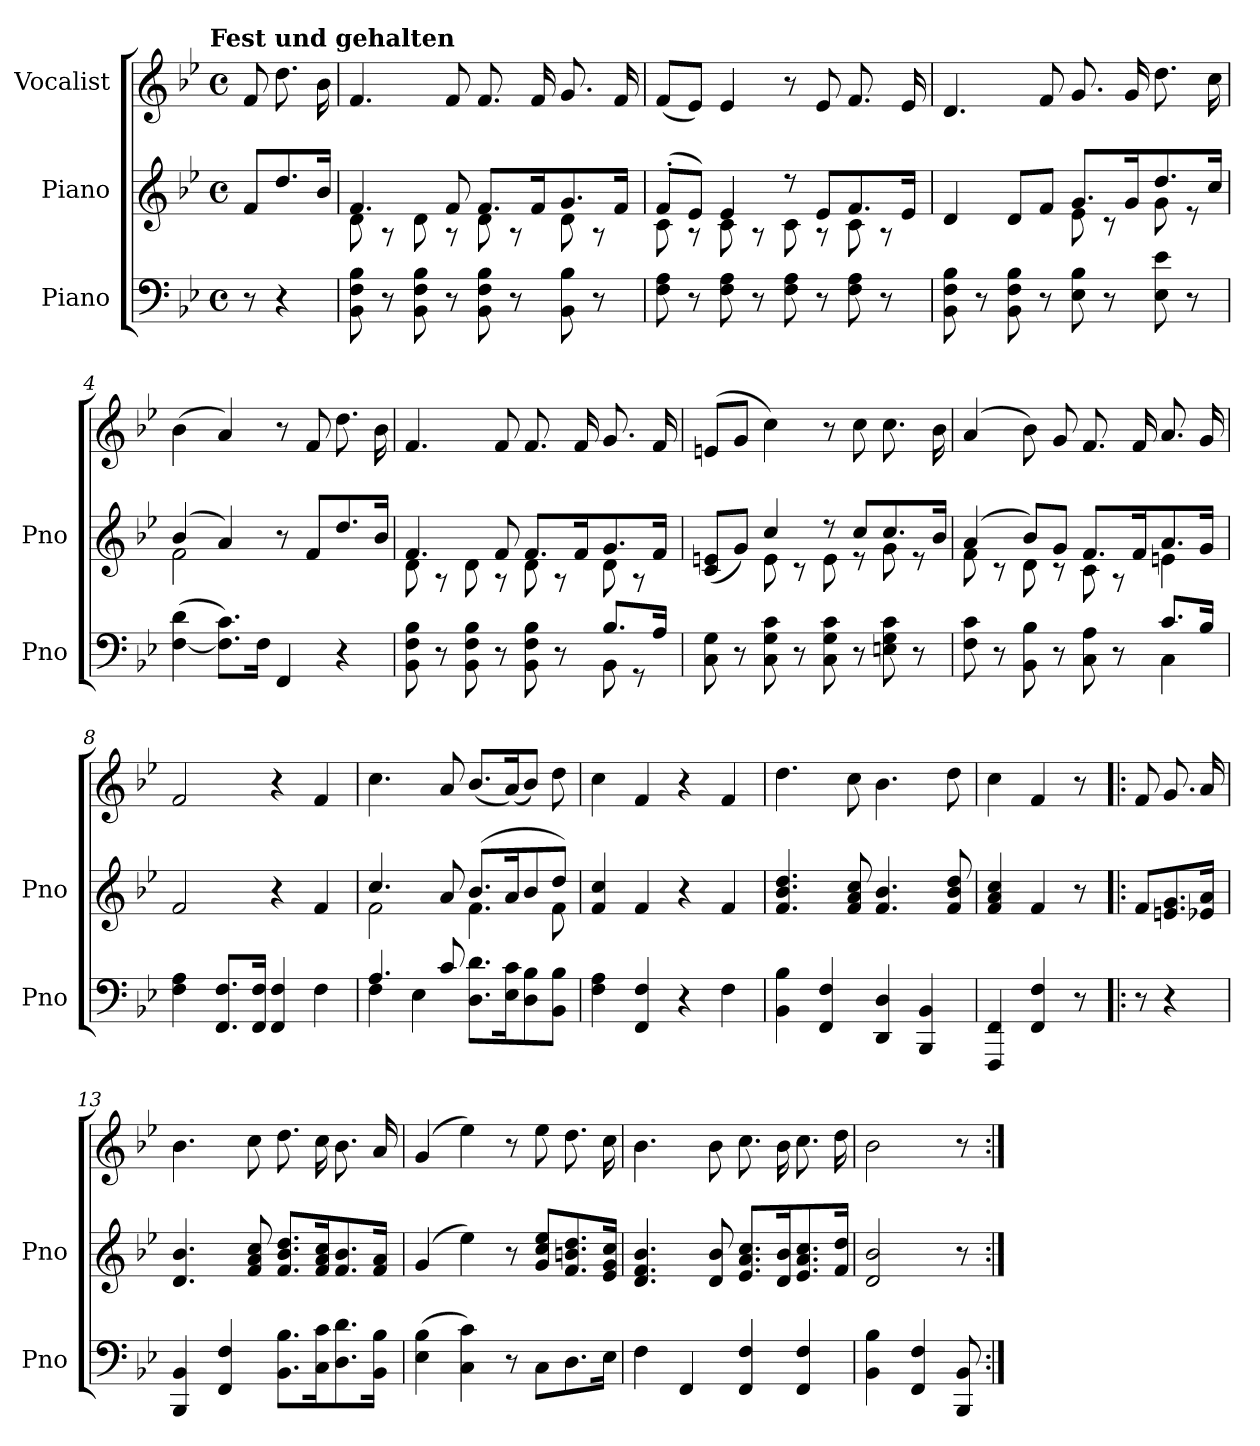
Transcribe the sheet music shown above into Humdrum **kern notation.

**kern	**kern	**kern
*part3	*part2	*part1
*staff3	*staff2	*staff1
*I"Piano	*I"Piano	*I"Vocalist
*I'Pno	*I'Pno	*
*clefF4	*clefG2	*clefG2
*k[b-e-]	*k[b-e-]	*k[b-e-]
*B-:	*B-:	*B-:
!!LO:TX:omd:t=Fest und gehalten
*M4/4	*M4/4	*M4/4
*met(c)	*met(c)	*met(c)
*MM104	*MM104	*MM104
=	=	=
8r	8fL	8f
4r	8.dd	8.dd
.	16b-Jk	16b-
=1	=1	=1
*	*^	*
8BB- 8F 8B-	4.f	8d	4.f
8r	.	8r	.
8BB- 8F 8B-	.	8d	.
8r	8f	8r	8f
8BB- 8F 8B-	8.fL	8d	8.f
8r	.	8r	.
.	16fK	.	16f
8BB- 8B-	8.g	8d	8.g
8r	.	8r	.
.	16fJk	.	16f
=2	=2	=2	=2
8F 8A	(8f'L	8c	(8fL
8r	8e-J)	8r	8e-J)
8F 8A	4e-	8c	4e-
8r	.	8r	.
8F 8A	8r	8c	8r
8r	8e-L	8r	8e-
8F 8A	8.f	8c	8.f
8r	.	8r	.
.	16e-Jk	.	16e-
=3	=3	=3	=3
8BB- 8F 8B-	4d	2ryy	4.d
8r	.	.	.
8BB- 8F 8B-	8dL	.	.
8r	8fJ	.	8f
8E- 8B-	8.gL	8e-	8.g
8r	.	8r	.
.	16gK	.	16g
8E- 8e-	8.dd	8g	8.dd
8r	.	8r	.
.	16ccJk	.	16cc
=4	=4	=4	=4
([4F 4d	(4b-	2f	(4b-
8.F] 8.cL)	4a)	.	4a)
16FJk	.	.	.
4FF	8r	2ryy	8r
.	8fL	.	8f
4r	8.dd	.	8.dd
.	16b-Jk	.	16b-
=5	=5	=5	=5
*^	*	*	*
8BB- 8F 8B-	2.ryy	4.f	8d	4.f
8r	.	.	8r	.
8BB- 8F 8B-	.	.	8d	.
8r	.	8f	8r	8f
8BB- 8F 8B-	.	8.fL	8d	8.f
8r	.	.	8r	.
.	.	16fK	.	16f
8.B-L	8BB-	8.g	8d	8.g
.	8r	.	8r	.
16AJk	.	16fJk	.	16f
*v	*v	*	*	*
=6	=6	=6	=6
8C 8G	(8c 8enL	4ryy	(8enL
8r	8gJ)	.	8gJ
8C 8G 8c	4cc	8e	4cc)
8r	.	8r	.
8C 8G 8c	8r	8e	8r
8r	8ccL	8r	8cc
8En 8G 8c	8.cc	8g	8.cc
8r	.	8r	.
.	16b-Jk	.	16b-
=7	=7	=7	=7
*^	*	*	*
8F 8c	2.ryy	(4a	8f	(4a
8r	.	.	8r	.
8BB- 8B-	.	8b-L)	8d	8b-)
8r	.	8gJ	8r	8g
8C 8A	.	8.fL	8c	8.f
8r	.	.	8r	.
.	.	16fK	.	16f
8.cL	4C	8.a	4en	8.a
16B-Jk	.	16gJk	.	16g
*v	*v	*	*	*
*	*v	*v	*
=8	=8	=8
4F 4A	2f	2f
8.FF 8.FL	.	.
16FF 16FJk	.	.
4FF 4F	4r	4r
4F	4f	4f
=9	=9	=9
*^	*^	*
4.A	4F	4.cc	2f	4.cc
.	4E-	.	.	.
8c	.	8a	.	8a
8.D 8.dL	2ryy	(8.b-L	4.f	(8.b-L
16E- 16cK	.	16aK	.	(16aK)
8D 8B-	.	8b-	.	8b-J)
8BB- 8B-J	.	8ddJ)	8f	8dd
*v	*v	*	*	*
*	*v	*v	*
=10	=10	=10
4F 4A	4f 4cc	4cc
4FF 4F	4f	4f
4r	4r	4r
4F	4f	4f
=11	=11	=11
4BB- 4B-	4.f 4.b- 4.dd	4.dd
4FF 4F	.	.
.	8f 8a 8cc	8cc
4DD 4D	4.f 4.b-	4.b-
4BBB- 4BB-	.	.
.	8f 8b- 8dd	8dd
=12	=12	=12
4FFF 4FF	4f 4a 4cc	4cc
4FF 4F	4f	4f
8r	8r	8r
=!|:	=!|:	=!|:
8r	8fL	8f
4r	8.en 8.g	8.g
.	16e-X 16aJk	16a
=13	=13	=13
4BBB- 4BB-	4.d 4.b-	4.b-
4FF 4F	.	.
.	8f 8a 8cc	8cc
8.BB- 8.B-L	8.f 8.b- 8.ddL	8.dd
16C 16cK	16f 16a 16ccK	16cc
8.D 8.d	8.f 8.b-	8.b-
16BB- 16B-Jk	16f 16aJk	16a
=14	=14	=14
(4E- 4B-	(4g	(4g
4C 4c)	4ee-)	4ee-)
8r	8r	8r
8CL	8g 8cc 8ee-L	8ee-
8.D	8.f 8.bn 8.dd	8.dd
16E-Jk	16e- 16g 16ccJk	16cc
=15	=15	=15
4F	4.d 4.f 4.b-	4.b-
4FF	.	.
.	8d 8b-	8b-
4FF 4F	8.e- 8.a 8.ccL	8.cc
.	16d 16b-K	16b-
4FF 4F	8.e- 8.a 8.cc	8.cc
.	16f 16ddJk	16dd
=16	=16	=16
4BB- 4B-	2d 2b-	2b-
4FF 4F	.	.
8BBB- 8BB-	8r	8r
=:|!	=:|!	=:|!
*-	*-	*-
